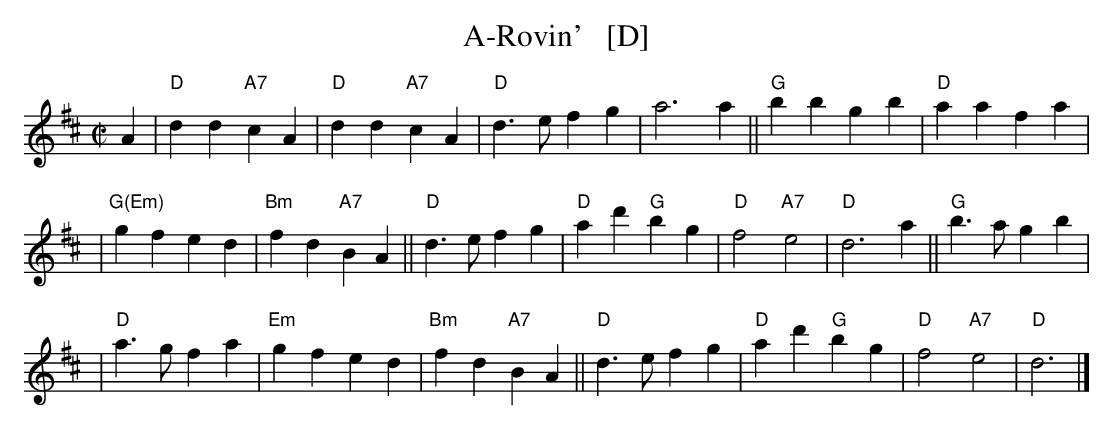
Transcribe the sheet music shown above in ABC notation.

X:1
T: A-Rovin'   [D]
M: C|
L: 1/4
K: D
A \
| "D"dd "A7"cA | "D"dd "A7"cA | "D"d>e fg | a3 a || "G"bb gb | "D"aa fa |
| "G(Em)"gf ed | "Bm"fd "A7"BA || "D"d>e fg | "D"ad' "G"bg | "D"f2 "A7"e2 | "D"d3 a || "G"b>a gb |
| "D"a>g fa | "Em"gf ed | "Bm"fd "A7"BA || "D"d>e fg | "D"ad' "G"bg | "D"f2 "A7"e2 | "D"d3 |]
